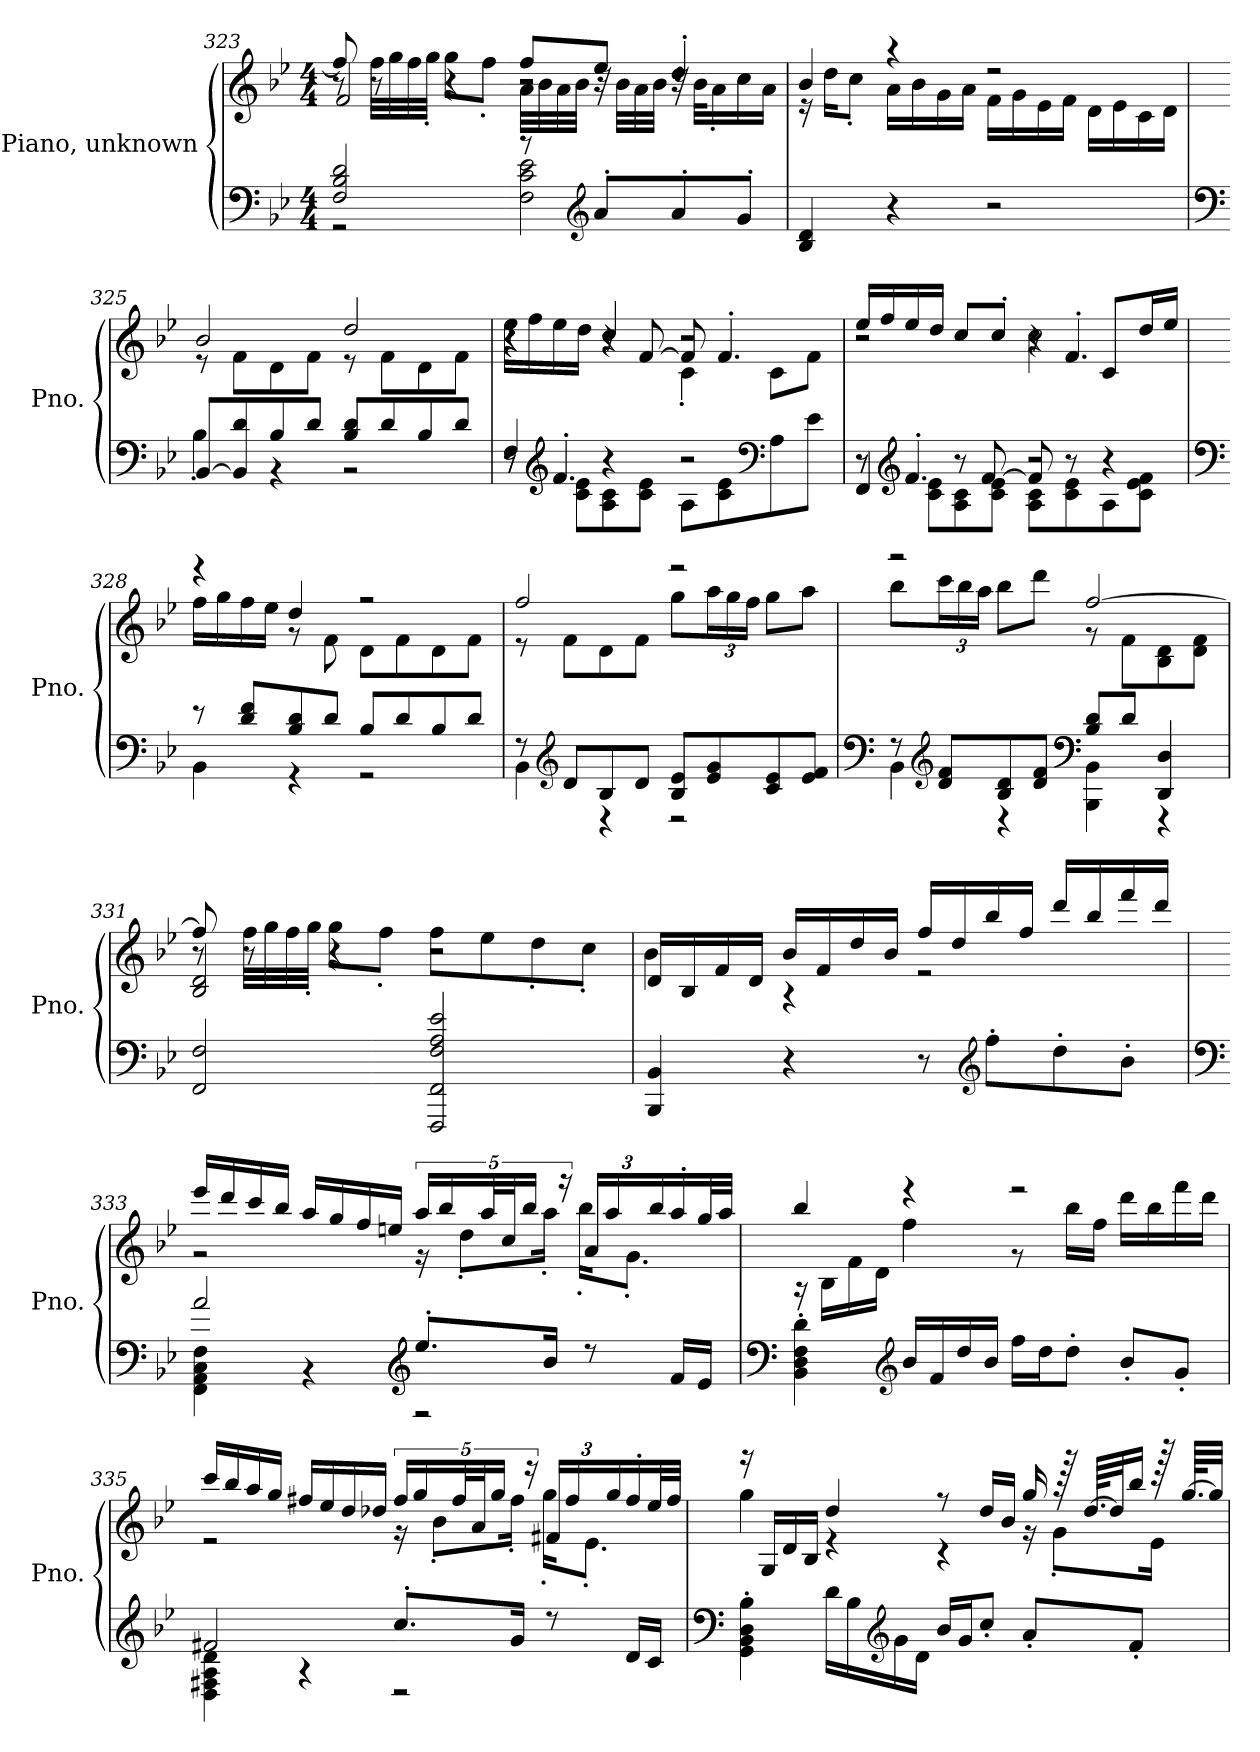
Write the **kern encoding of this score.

**kern	**kern
*part1	*part1
*staff2	*staff1
*I"Piano, unknown	*
*I'Pno.	*
*clefF4	*clefG2
*k[b-e-]	*k[b-e-]
*M4/4	*M4/4
=323	=323
*^	*^
*	*	*	*^
2F/ 2B-/ 2d/	2r	8ff/]	8r	2f/
.	.	8r	32ff\LLL	.
.	.	.	32gg\	.
.	.	.	32ff\	.
.	.	.	32gg'\JJJ	.
.	.	4r	8gg\L	.
.	.	.	8ff'\J	.
8r	2F\ 2c\ 2e-\	8ff/L	32a\LLL	2r
.	.	.	32b-\	.
.	.	.	32a\	.
.	.	.	32b-\JJJ	.
*clefG2	*	*	*	*
8a'/L	.	8ee-/J	32r	.
.	.	.	32b-\LLL	.
.	.	.	32a\	.
.	.	.	32b-\JJJ	.
8a'/	.	4dd'/	32r	.
.	.	.	32b-\KLL	.
.	.	.	16a'\	.
8g'/J	.	.	16cc\	.
.	.	.	16a\JJ	.
*v	*v	*	*	*
*	*	*v	*v
!!LO:LB:g=z
=324	=324	=324
4B-/ 4d/	4b-/	16r
.	.	16dd\KL
.	.	8cc'\J
4r	4r	16a\LL
.	.	16b-\
.	.	16g\
.	.	16a\JJ
2r	2r	16f\LL
.	.	16g\
.	.	16e-\
.	.	16f\JJ
.	.	16d\LL
.	.	16e-\
.	.	16c\
.	.	16d\JJ
=325	=325	=325
*clefF4	*	*
*^	*	*
[8BB-/L	4B-'\	2b-/	8r
8BB-/] 8d/	.	.	8f\L
8B-/	4r	.	8d\
8d/J	.	.	8f\J
8B-/ 8d/L	2r	2dd/	8r
8d/	.	.	8f\L
8B-/	.	.	8d\
8d/J	.	.	8f\J
=326	=326	=326	=326
*	*^	*	*^
8r	8r	4F/	4r	16ee-\LL	4r
.	.	.	.	16ff\	.
*clefG2	*	*	*	*	*
4.f'/	8c\ 8e-\L	.	.	16ee-\	.
.	.	.	.	16dd\JJ	.
.	8A\ 8c\	4r	4cc/	4r	8r
.	8c\ 8e-\J	.	.	.	[8f/
2r	8A\L	2r	2r	4c'\	8f/]
.	8c\ 8e-\	.	.	.	4.f'/
*clefF4	*	*	*	*	*
.	8A\	.	.	8c\L	.
.	8e-\J	.	.	8f\J	.
!!LO:PB:g=z	!!	!!
=327	=327	=327	=327	=327	=327
8r	8r	4FF/	16ee-/LL	2r	2r
.	.	.	16ff/	.	.
*clefG2	*	*	*	*	*
4.f'/	8c\ 8e-\L	.	16ee-/	.	.
.	.	.	16dd/JJ	.	.
.	8A\ 8c\	8r	8cc/L	.	.
.	8c\ 8e-\J	[8f/	8cc'/J	.	.
2r	8A\ 8c\L	8f/]	4r	2cc\	8r
.	8c\ 8e-\	8r	.	.	4.f'/
.	8A\	4r	8c/L	.	.
.	8c\ 8e-\ 8f\J	.	16dd/L	.	.
.	.	.	16ee-/JJ	.	.
*v	*v	*v	*	*	*
*	*v	*v	*v
=328	=328
*clefF4	*
*^	*^
8r	4BB-\	4r	16ff\LL
.	.	.	16gg\
8d/ 8f/L	.	.	16ff\
.	.	.	16ee-\JJ
8B-/ 8d/	4r	4dd/	8r
8d/J	.	.	8f\
8B-/L	2r	2r	8d\L
8d/	.	.	8f\
8B-/	.	.	8d\
8d/J	.	.	8f\J
=329	=329	=329	=329
8r	4BB-\	2ff/	8r
*clefG2	*	*	*
8d/L	.	.	8f\L
8B-/	4r	.	8d\
8d/J	.	.	8f\J
8B-/ 8e-/L	2r	2r	8gg\L
*	*	*	*Xbrackettup
8e-/ 8g/	.	.	24aa\L
.	.	.	24gg\
.	.	.	24ff\JJ
8c/ 8e-/	.	.	8gg\L
8e-/ 8f/J	.	.	8aa\J
!!LO:LB:g=z	!!
=330	=330	=330	=330
*clefF4	*	*	*
8r	4BB-\	2r	8bb-\L
*clefG2	*	*	*
8d/ 8f/L	.	.	24ccc\L
.	.	.	24bb-\
.	.	.	24aa\JJ
8B-/ 8d/	4r	.	8bb-\L
8d/ 8f/J	.	.	8ddd\J
*clefF4	*	*	*
8B-/ 8d/L	4BBB-\ 4BB-\	[2ff/	8r
8d/J	.	.	8f\L
4DD/ 4D/	4r	.	8B-\ 8d\
.	.	.	8d\ 8f\J
*v	*v	*	*
=331	=331	=331
*	*	*^
2FF/ 2F/	8ff/]	8r	2B-/ 2d/
.	8r	32ff\LLL	.
.	.	32gg\	.
.	.	32ff\	.
.	.	32gg'\JJJ	.
.	4r	8gg\L	.
.	.	8ff'\J	.
2FFF/ 2FF/ 2F/ 2A/ 2e-/	2r	8ff\L	2r
.	.	8ee-\	.
.	.	8dd'\	.
.	.	8cc'\J	.
*	*	*v	*v
!!LO:LB:g=z
=332	=332	=332
4BBB-/ 4BB-/	16d/LL	4b-\
.	16B-/	.
.	16f/	.
.	16d/JJ	.
4r	16b-/LL	4r
.	16f/	.
.	16dd/	.
.	16b-/JJ	.
8r	16ff/LL	2r
.	16dd/	.
*clefG2	*	*
8ff'\L	16bb-/	.
.	16ff/JJ	.
8dd'\	16ddd/LL	.
.	16bb-/	.
8b-'\J	16fff/	.
.	16ddd/JJ	.
!!LO:LB:g=z	!!
=333	=333	=333
*clefF4	*	*
*^	*	*
2a/	4FF\ 4AA\ 4C\ 4F\	16eee-/LL	2r
.	.	16ddd/	.
.	.	16ccc/	.
.	.	16bb-/JJ	.
.	4r	16aa/LL	.
.	.	16gg/	.
.	.	16ff/	.
.	.	16een/JJ	.
*clefG2	*	*	*
*	*	*brackettup	*
8.ee-'/L	2r	20aa/LL	16r
.	.	20bb-/	.
.	.	.	8dd'\L
.	.	40aa/L	.
.	.	40cc/J	.
.	.	20bb-/JJ	.
16b-/Jk	.	.	16aa'\Jk
.	.	20r	.
*	*	*Xbrackettup	*
8r	.	24a/LL	16bb-'\KL
.	.	24aa/	.
.	.	.	8.g'\J
.	.	24bb-/	.
16f/LL	.	16aa'/	.
16e-/JJ	.	32gg/L	.
.	.	32aa/JJJ	.
*v	*v	*	*
!!LO:LB:g=z	!!
=334	=334	=334
*clefF4	*	*
4BB-\' 4D\' 4F\' 4d\'	4bb-/	16r
.	.	16B-\LL
.	.	16f\
.	.	16d\JJ
*clefG2	*	*
16b-/LL	4r	4ff\
16f/	.	.
16dd/	.	.
16b-/JJ	.	.
16ff\LL	2r	8r
16dd\J	.	.
8dd'\J	.	16bb-\LL
.	.	16ff\JJ
8b-'/L	.	16ddd\LL
.	.	16bb-\
8g'/J	.	16fff\
.	.	16ddd\JJ
=335	=335	=335
*^	*	*
2f#X/	4D\ 4F#X\ 4A\ 4d\	16ccc/LL	2r
.	.	16bb-/	.
.	.	16aa/	.
.	.	16gg/JJ	.
.	4r	16ff#X/LL	.
.	.	16ee-/	.
.	.	16dd/	.
.	.	16dd-X/JJ	.
*	*	*brackettup	*
8.cc'/L	2r	20ff#/LL	16r
.	.	20gg/	.
.	.	.	8b-'\L
.	.	40ff#/L	.
.	.	40a/J	.
.	.	20gg/JJ	.
16g/Jk	.	.	16ff#'\Jk
.	.	20r	.
*	*	*Xbrackettup	*
8r	.	24f#X/LL	16gg'\KL
.	.	24ff#/	.
.	.	.	8.e-'\J
.	.	24gg/	.
16d/LL	.	16ff#'/	.
16c/JJ	.	32ee-/L	.
.	.	32ff#/JJJ	.
*v	*v	*	*
!!LO:LB:g=z	!!
=336	=336	=336
*clefF4	*	*
4GG\' 4BB-\' 4D\' 4B-\'	16r	4gg\
.	16G/LL	.
.	16d/	.
.	16B-/JJ	.
16d\LL	4dd/	4r
16B-\	.	.
*clefG2	*	*
16g\	.	.
16d\JJ	.	.
16b-/LL	8r	4r
16g/J	.	.
8cc'/J	16dd/LL	.
.	16b-/JJ	.
8a'/L	16gg/	16r
.	128r	8g'\L
.	[64.dd/KLLL	.
.	32dd/J]	.
8f'/J	16bb-/JJ	.
.	128r	16e-\Jk
.	[64.gg/KLLL	.
.	32gg/JJJ]	.
*	*v	*v
=	=
*-	*-
